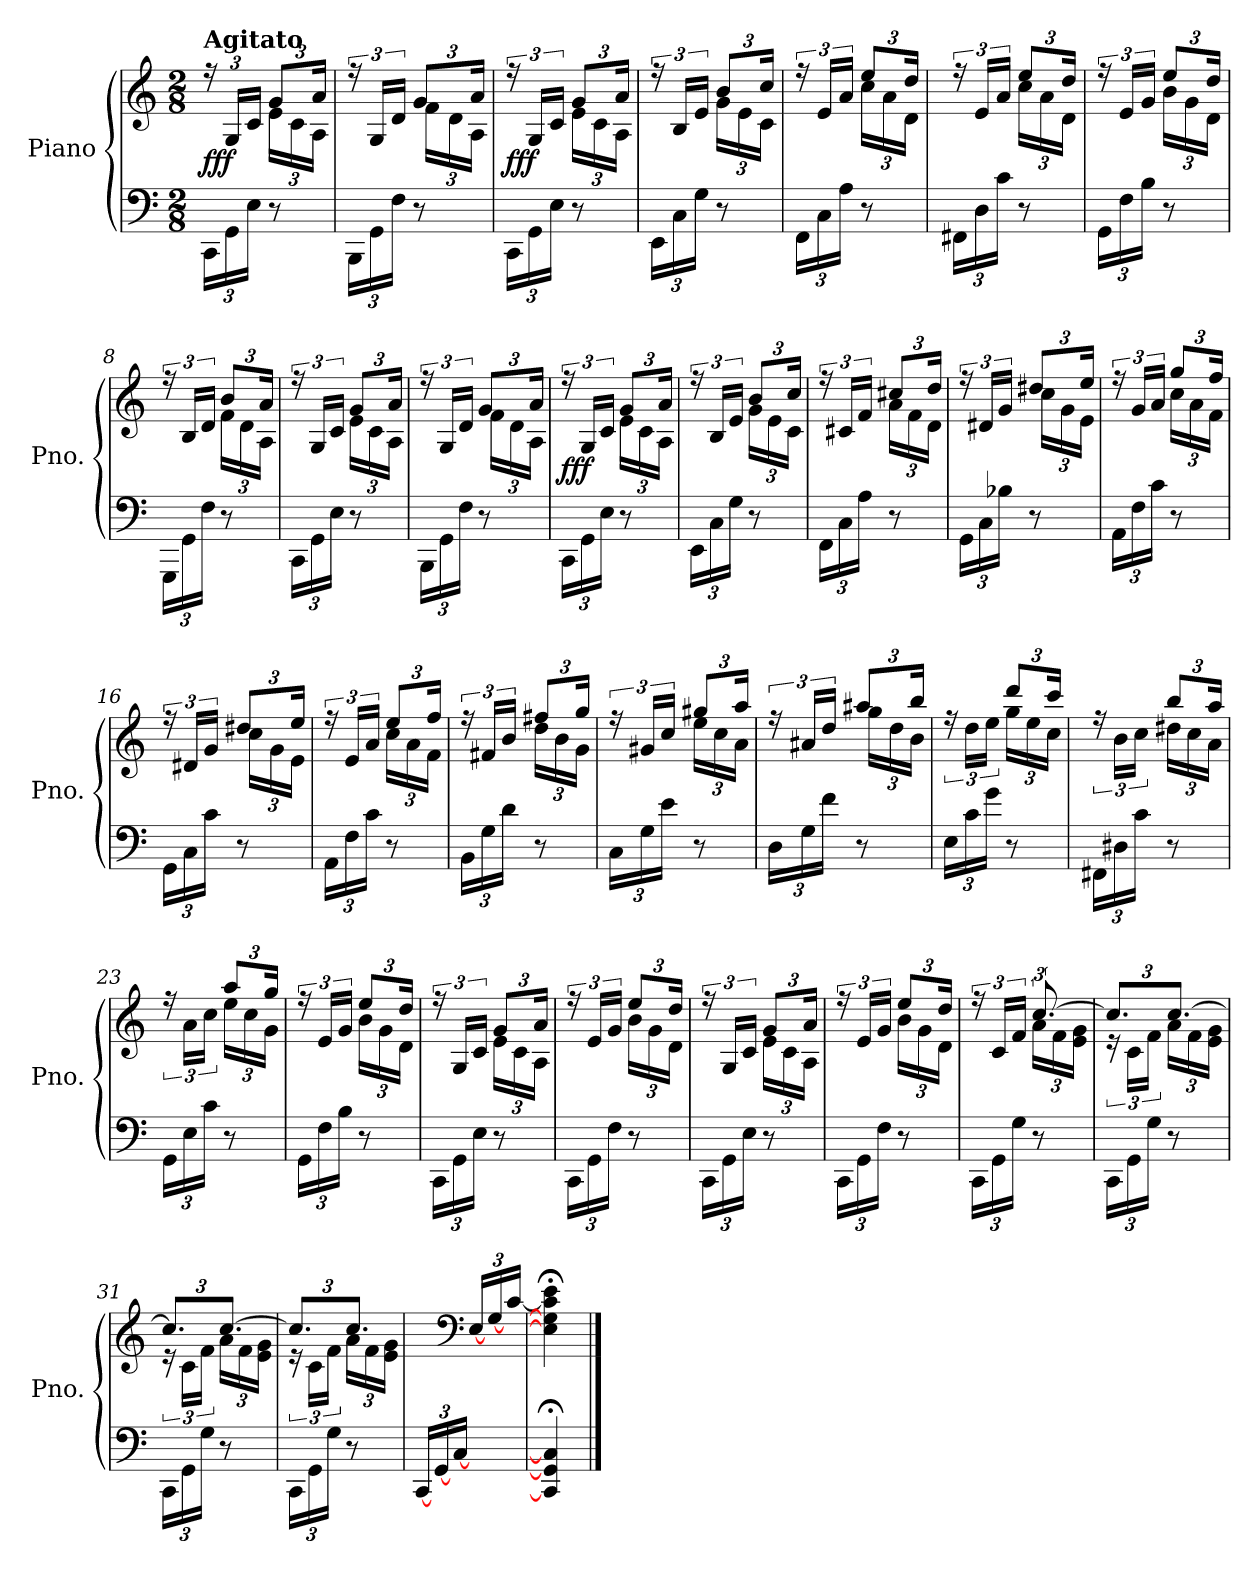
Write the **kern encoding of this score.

**kern	**kern	**dynam
*part1	*part1	*part1
*staff2	*staff1	*staff1/2
*I"Piano	*	*
*I'Pno.	*	*
*clefF4	*clefG2	*
*k[]	*k[]	*
*M2/8	*M2/8	*
*Xbrackettup	*	*
=1	=1	=1
*	*^	*
!	!LO:TX:a:B:t=Agitato	!	!
!	!	!	!LO:DY:b
24CC\LL	8ryy	24rff	fff
24GG\	.	24G/LL	.
24E\JJ	.	24c/JJ	.
*	*Xbrackettup	*	*
8r	12g/L	24e\LL	.
.	.	24c\	.
.	24a/Jk	24A\JJ	.
=2	=2	=2	=2
*	*	*brackettup	*
24BBB\LL	8ryy	24rff	.
24GG\	.	24G/LL	.
24F\JJ	.	24d/JJ	.
*	*Xbrackettup	*	*
8r	12g/L	24f\LL	.
.	.	24d\	.
.	24a/Jk	24A\JJ	.
=3	=3	=3	=3
*	*	*brackettup	*
!	!	!	!LO:DY:b
24CC\LL	8ryy	24rff	fff
24GG\	.	24G/LL	.
24E\JJ	.	24c/JJ	.
*	*Xbrackettup	*	*
8r	12g/L	24e\LL	.
.	.	24c\	.
.	24a/Jk	24A\JJ	.
=4	=4	=4	=4
*	*	*brackettup	*
24EE\LL	8ryy	24rff	.
24C\	.	24B/LL	.
24G\JJ	.	24e/JJ	.
*	*Xbrackettup	*	*
8r	12b/L	24g\LL	.
.	.	24e\	.
.	24cc/Jk	24c\JJ	.
=5	=5	=5	=5
*	*	*brackettup	*
24FF\LL	8ryy	24rff	.
24C\	.	24e/LL	.
24A\JJ	.	24a/JJ	.
*	*Xbrackettup	*	*
8r	12ee/L	24cc\LL	.
.	.	24a\	.
.	24dd/Jk	24d\JJ	.
=6	=6	=6	=6
*	*	*brackettup	*
24FF#X\LL	8ryy	24rff	.
24D\	.	24e/LL	.
24c\JJ	.	24a/JJ	.
*	*Xbrackettup	*	*
8r	12ee/L	24cc\LL	.
.	.	24a\	.
.	24dd/Jk	24d\JJ	.
=7	=7	=7	=7
*	*	*brackettup	*
24GG\LL	8ryy	24rff	.
24F\	.	24e/LL	.
24B\JJ	.	24g/JJ	.
*	*Xbrackettup	*	*
8r	12ee/L	24b\LL	.
.	.	24g\	.
.	24dd/Jk	24d\JJ	.
=8	=8	=8	=8
*	*	*brackettup	*
24GGG\LL	8ryy	24rff	.
24GG\	.	24B/LL	.
24F\JJ	.	24d/JJ	.
*	*Xbrackettup	*	*
8r	12b/L	24f\LL	.
.	.	24d\	.
.	24a/Jk	24A\JJ	.
=9	=9	=9	=9
*	*	*brackettup	*
24CC\LL	8ryy	24rff	.
24GG\	.	24G/LL	.
24E\JJ	.	24c/JJ	.
*	*Xbrackettup	*	*
8r	12g/L	24e\LL	.
.	.	24c\	.
.	24a/Jk	24A\JJ	.
!!LO:LB:g=z	!!
=10	=10	=10	=10
*	*	*brackettup	*
24BBB\LL	8ryy	24rff	.
24GG\	.	24G/LL	.
24F\JJ	.	24d/JJ	.
*	*Xbrackettup	*	*
8r	12g/L	24f\LL	.
.	.	24d\	.
.	24a/Jk	24A\JJ	.
=11	=11	=11	=11
*	*	*brackettup	*
!	!	!	!LO:DY:b
24CC\LL	8ryy	24rff	fff
24GG\	.	24G/LL	.
24E\JJ	.	24c/JJ	.
*	*Xbrackettup	*	*
8r	12g/L	24e\LL	.
.	.	24c\	.
.	24a/Jk	24A\JJ	.
=12	=12	=12	=12
*	*	*brackettup	*
24EE\LL	8ryy	24rff	.
24C\	.	24B/LL	.
24G\JJ	.	24e/JJ	.
*	*Xbrackettup	*	*
8r	12b/L	24g\LL	.
.	.	24e\	.
.	24cc/Jk	24c\JJ	.
=13	=13	=13	=13
*	*	*brackettup	*
24FF\LL	8ryy	24rff	.
24C\	.	24c#X/LL	.
24A\JJ	.	24f/JJ	.
*	*Xbrackettup	*	*
8r	12cc#X/L	24a\LL	.
.	.	24f\	.
.	24dd/Jk	24d\JJ	.
=14	=14	=14	=14
*	*	*brackettup	*
24GG\LL	8ryy	24rff	.
24C\	.	24d#X/LL	.
24B-X\JJ	.	24g/JJ	.
*	*Xbrackettup	*	*
8r	12dd#X/L	24cc\LL	.
.	.	24g\	.
.	24ee/Jk	24e\JJ	.
=15	=15	=15	=15
*	*	*brackettup	*
24AA\LL	8ryy	24rff	.
24F\	.	24g/LL	.
24c\JJ	.	24a/JJ	.
*	*Xbrackettup	*	*
8r	12gg/L	24cc\LL	.
.	.	24a\	.
.	24ff/Jk	24f\JJ	.
=16	=16	=16	=16
*	*	*brackettup	*
24GG\LL	8ryy	24rff	.
24C\	.	24d#X/LL	.
24c\JJ	.	24g/JJ	.
*	*Xbrackettup	*	*
8r	12dd#X/L	24cc\LL	.
.	.	24g\	.
.	24ee/Jk	24e\JJ	.
=17	=17	=17	=17
*	*	*brackettup	*
24AA\LL	8ryy	24rff	.
24F\	.	24e/LL	.
24c\JJ	.	24a/JJ	.
*	*Xbrackettup	*	*
8r	12ee/L	24cc\LL	.
.	.	24a\	.
.	24ff/Jk	24f\JJ	.
!!LO:LB:g=z	!!
=18	=18	=18	=18
*	*	*brackettup	*
24BB\LL	8ryy	24rff	.
24G\	.	24f#X/LL	.
24d\JJ	.	24b/JJ	.
*	*Xbrackettup	*	*
8r	12ff#X/L	24dd\LL	.
.	.	24b\	.
.	24gg/Jk	24g\JJ	.
=19	=19	=19	=19
*	*	*brackettup	*
24C\LL	8ryy	24rff	.
24G\	.	24g#X/LL	.
24e\JJ	.	24cc/JJ	.
*	*Xbrackettup	*	*
8r	12gg#X/L	24ee\LL	.
.	.	24cc\	.
.	24aa/Jk	24a\JJ	.
=20	=20	=20	=20
*	*	*brackettup	*
24D\LL	8ryy	24rff	.
24G\	.	24a#X/LL	.
24f\JJ	.	24dd/JJ	.
*	*Xbrackettup	*	*
8r	12aa#X/L	24gg\LL	.
.	.	24dd\	.
.	24bb/Jk	24b\JJ	.
=21	=21	=21	=21
*	*	*brackettup	*
24E\LL	8ryy	24rff	.
24c\	.	24dd\LL	.
24g\JJ	.	24ee\JJ	.
*	*Xbrackettup	*	*
8r	12ddd/L	24gg\LL	.
.	.	24ee\	.
.	24ccc/Jk	24cc\JJ	.
=22	=22	=22	=22
*	*	*brackettup	*
24FF#X\LL	8ryy	24rff	.
24D#X\	.	24b\LL	.
24c\JJ	.	24cc\JJ	.
*	*Xbrackettup	*	*
8r	12bb/L	24dd#X\LL	.
.	.	24cc\	.
.	24aa/Jk	24a\JJ	.
=23	=23	=23	=23
*	*	*brackettup	*
24GG\LL	8ryy	24rff	.
24E\	.	24a\LL	.
24c\JJ	.	24cc\JJ	.
*	*Xbrackettup	*	*
8r	12aa/L	24ee\LL	.
.	.	24cc\	.
.	24gg/Jk	24g\JJ	.
=24	=24	=24	=24
*	*	*brackettup	*
24GG\LL	8ryy	24rff	.
24F\	.	24e/LL	.
24B\JJ	.	24g/JJ	.
*	*Xbrackettup	*	*
8r	12ee/L	24b\LL	.
.	.	24g\	.
.	24dd/Jk	24d\JJ	.
=25	=25	=25	=25
*	*	*brackettup	*
24CC\LL	8ryy	24rff	.
24GG\	.	24G/LL	.
24E\JJ	.	24c/JJ	.
*	*Xbrackettup	*	*
8r	12g/L	24e\LL	.
.	.	24c\	.
.	24a/Jk	24A\JJ	.
!!LO:LB:g=z	!!
=26	=26	=26	=26
*	*	*brackettup	*
24CC\LL	8ryy	24rff	.
24GG\	.	24e/LL	.
24F\JJ	.	24g/JJ	.
*	*Xbrackettup	*	*
8r	12ee/L	24b\LL	.
.	.	24g\	.
.	24dd/Jk	24d\JJ	.
=27	=27	=27	=27
*	*	*brackettup	*
24CC\LL	8ryy	24rff	.
24GG\	.	24G/LL	.
24E\JJ	.	24c/JJ	.
*	*Xbrackettup	*	*
8r	12g/L	24e\LL	.
.	.	24c\	.
.	24a/Jk	24A\JJ	.
=28	=28	=28	=28
*	*	*brackettup	*
24CC\LL	8ryy	24rff	.
24GG\	.	24e/LL	.
24F\JJ	.	24g/JJ	.
*	*Xbrackettup	*	*
8r	12ee/L	24b\LL	.
.	.	24g\	.
.	24dd/Jk	24d\JJ	.
=29	=29	=29	=29
*	*	*brackettup	*
24CC\LL	8ryy	24rff	.
24GG\	.	24c/LL	.
24G\JJ	.	24f/JJ	.
8r	[12.cc/	24a\LL	.
.	.	24f\	.
.	.	24e\ 24g\JJ	.
=30	=30	=30	=30
24CC\LL	12.cc/L]	24r	.
24GG\	.	24c\LL	.
24G\JJ	.	24f\JJ	.
8r	[12.cc/J	24a\LL	.
.	.	24f\	.
.	.	24e\ 24g\JJ	.
=31	=31	=31	=31
24CC\LL	12.cc/L]	24r	.
24GG\	.	24c\LL	.
24G\JJ	.	24f\JJ	.
8r	[12.cc/J	24a\LL	.
.	.	24f\	.
.	.	24e\ 24g\JJ	.
=32	=32	=32	=32
24CC\LL	12.cc/L]	24r	.
24GG\	.	24c\LL	.
24G\JJ	.	24f\JJ	.
8r	12.cc/J	24a\LL	.
.	.	24f\	.
.	.	24e\ 24g\JJ	.
*	*v	*v	*
=33	=33	=33
[24CC/LL	8ryy	.
[24GG/	.	.
[24C/JJ	.	.
*	*clefF4	*
*	*Xbrackettup	*
8ryy	[24E/LL	.
.	[24G/	.
.	[24c/JJ	.
=34	=34	=34
*	*MM30	*
4CC/];< 4GG/];< 4C/];<	4E\];< 4G\];< 4c\];< 4e\;<	.
==	==	==
*-	*-	*-
